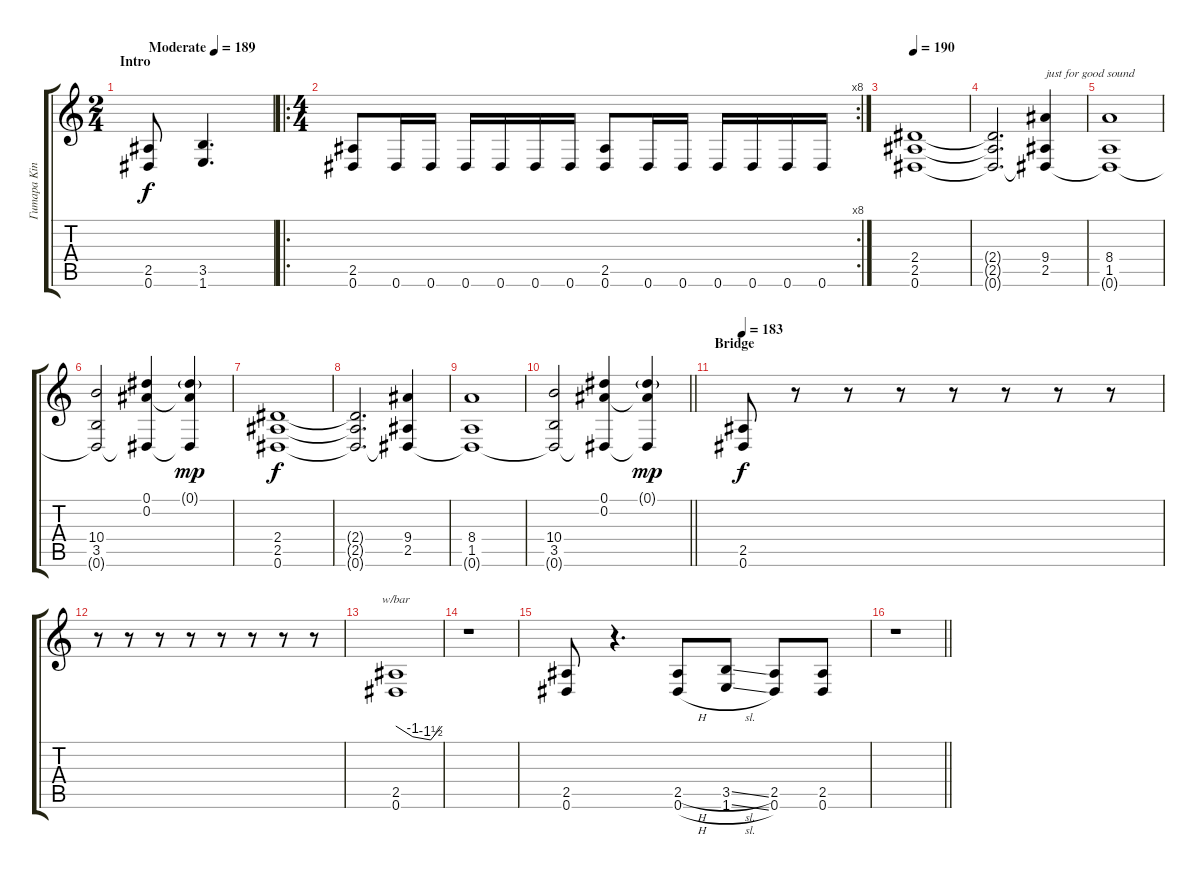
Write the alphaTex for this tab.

\track ("Гитара King" "Гитара Kin") {instrument overdrivenguitar}
\staff {score tabs}
\tuning (Eb4 Bb3 Gb3 Db3 Ab2 Eb2) {hide}
\ts (2 4)
\section ("" "Intro")
\tempo (189 "Moderate")
\clef g2
\ks c
(2.5 0.6).8{dy f instrument overdrivenguitar} (3.5 1.6).4{d} |
\ro
\rc 8
\ts (4 4)
(2.5 0.6).8 0.6.16 0.6.16 0.6.16 0.6.16 0.6.16 0.6.16 (2.5 0.6).8 0.6.16 0.6.16 0.6.16 0.6.16 0.6.16 0.6.16 |
\tempo 190
(2.4 2.5 0.6).1 |
(2.4{t} 2.5{t} 0.6{t}).2{d} (9.4 2.5 0.6{t}).4{txt "just for good sound"} |
(8.4 1.5 0.6{t}).1 |
(10.4 3.5 0.6{t}).2 (0.1 0.2 0.6{t}).4 (0.1{g} 0.2{t} 0.6{t}).4{dy mp} |
(2.4 2.5 0.6).1{dy f} |
(2.4{t} 2.5{t} 0.6{t}).2{d} (9.4 2.5 0.6{t}).4 |
(8.4 1.5 0.6{t}).1 |
\barLineRight lightlight
(10.4 3.5 0.6{t}).2 (0.1 0.2 0.6{t}).4 (0.1{g} 0.2{t} 0.6{t}).4{dy mp} |
\section ("" "Bridge")
\tempo 183
(2.5 0.6).8{dy f} r.8 r.8 r.8 r.8 r.8 r.8 r.8 |
r.8 r.8 r.8 r.8 r.8 r.8 r.8 r.8 |
(2.5 0.6).1{tbe (custom default 0 0 22 -4 45 -6 60 0)} |
r.1 |
(2.5 0.6).8 r.4{d} (2.5{h} 0.6{h}).8 (3.5{sl} 1.6{sl}).8 (2.5 0.6).8 (2.5 0.6).8 |
\barLineRight lightlight
r.1
